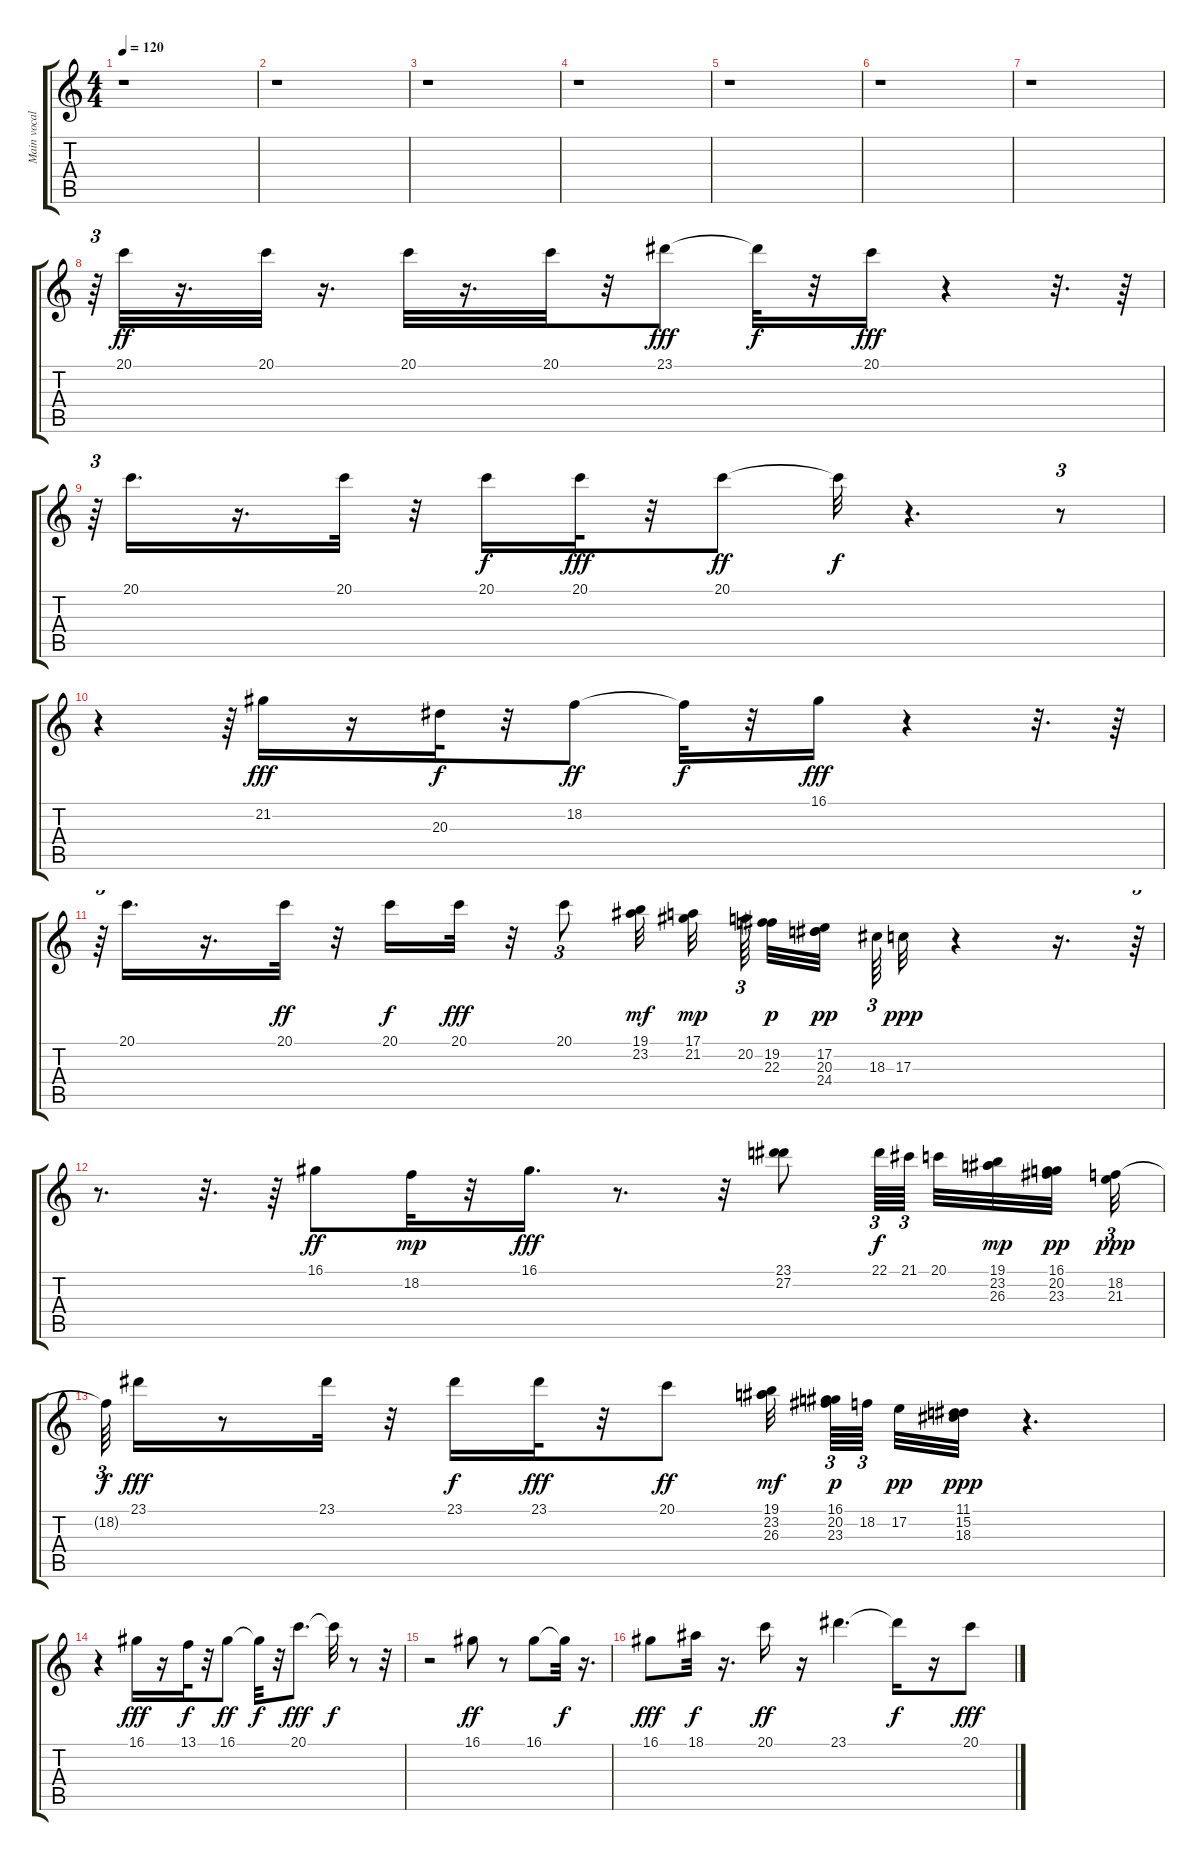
\track ("Main vocals" "Main vocal") {instrument panflute}
\staff {score tabs}
\tuning (E4 B3 G3 D3 A2 E2) {hide}
\ts (4 4)
\tempo 120
\clef g2
\ks c
r.1{dy fff} |
r.1 |
r.1 |
r.1 |
r.1 |
r.1 |
r.1 |
r.64{tu (3 2)} 20.1.32{dy ff} r.16{d} 20.1.32 r.16{d} 20.1.32 r.16{d} 20.1.32 r.32 23.1.8{dy fff} 23.1{t}.32{dy f} r.32 20.1.16{dy fff} r.4 r.32{d} r.64 |
r.64{tu (3 2)} 20.1.16{d} r.16{d} 20.1.32 r.32 20.1.16{dy f} 20.1.32{dy fff} r.32 20.1.8{dy ff} 20.1{t}.32{dy f} r.4{d} r.8{tu (3 2)} |
r.4 r.64{tu (3 2)} 21.2.16{dy fff} r.16 20.3.32{dy f} r.32 18.2.8{dy ff} 18.2{t}.32{dy f} r.32 16.1.16{dy fff} r.4 r.32{d} r.64 |
r.64{tu (3 2)} 20.1.16{d} r.16{d} 20.1.32{dy ff} r.32 20.1.16{dy f} 20.1.32{dy fff} r.32 20.1.8{tu (3 2)} (19.1 23.2).32{dy mf} (17.1 21.2).32{dy mp beam splitsecondary} 20.2.64{tu (3 2) beam splitsecondary} (19.2 22.3).32{dy p} (17.2 20.3 24.4).32{dy pp beam splitsecondary} 18.3.64{tu (3 2)} 17.3.32{dy ppp} r.4 r.16{d} r.64{tu (3 2)} |
r.8{d} r.32{d} r.64 16.1.8{dy ff} 18.2.32{dy mp} r.32 16.1.16{d dy fff} r.8{d} r.32 (23.1 27.2).8 22.1.64{tu (3 2) dy f} 21.1.64{tu (3 2) beam splitsecondary} 20.1.32 (19.1 23.2 26.3).32{dy mp} (16.1 20.2 23.3).32{dy pp beam splitsecondary} (18.2 21.3).32{tu (3 2) dy ppp} |
18.2{t}.64{tu (3 2) dy f} 23.1.16{dy fff} r.8 23.1.32 r.32 23.1.16{dy f} 23.1.32{dy fff} r.32 20.1.8{dy ff} (19.1 23.2 26.3).32{dy mf beam splitsecondary} (16.1 20.2 23.3).64{tu (3 2) dy p} 18.2.64{tu (3 2) beam splitsecondary} 17.2.32{dy pp} (11.1 15.2 18.3).32{dy ppp} r.4{d} |
r.4 16.1.16{dy fff} r.16 13.1.32{dy f} r.32 16.1.8{dy ff} 16.1{t}.32{dy f} r.32 20.1.8{d dy fff} 20.1{t}.32{dy f} r.8 r.32 |
r.2 16.1.8{dy ff} r.8 16.1.8 16.1{t}.32{dy f} r.16{d} |
16.1.8{dy fff} 18.1.32{dy f} r.16{d} 20.1.16{dy ff} r.16 23.1.4{d} 23.1{t}.16{dy f} r.16 20.1.8{dy fff}
